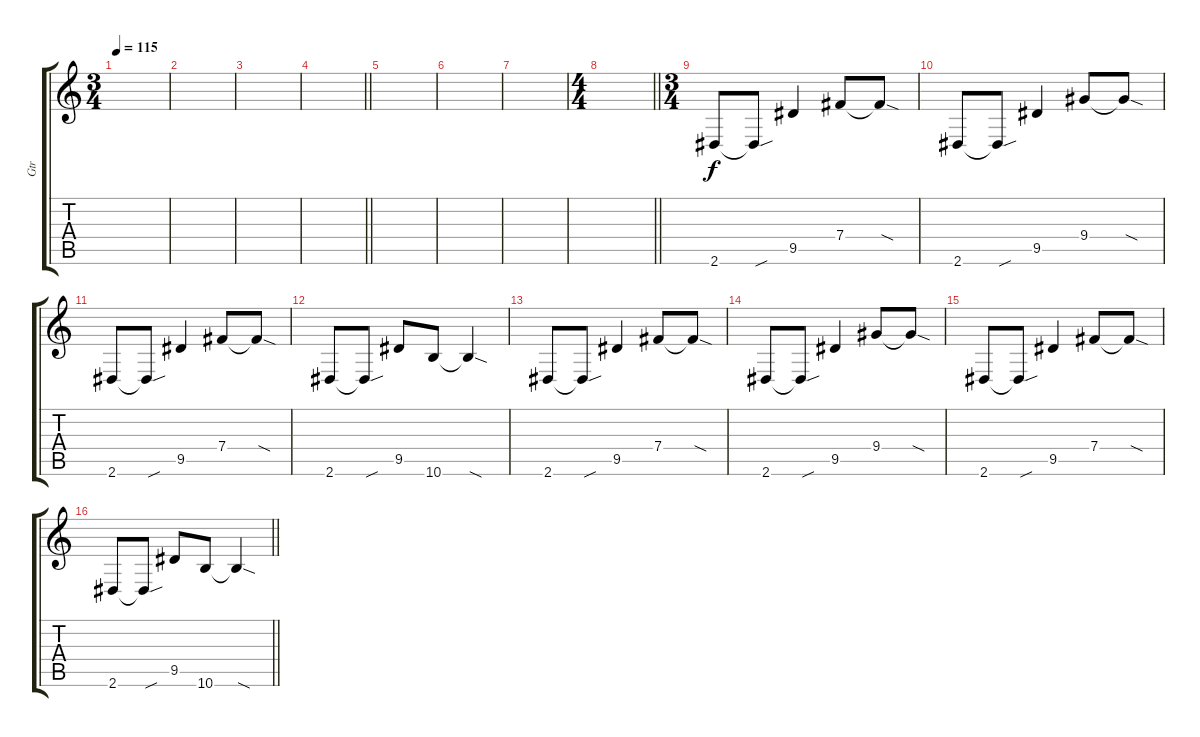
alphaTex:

\track ("Gtr" "Gtr") {instrument electricguitarclean}
\staff {score tabs}
\tuning (Db4 Ab3 E3 B2 Gb2 Db2) {hide}
\ts (3 4)
\tempo 115
\clef g2
\ks c
|
|
|
\barLineRight lightlight
|
\section ("" "")
|
|
|
\ts (4 4)
\barLineRight lightlight
|
\ts (3 4)
\section ("" "")
2.6.8{instrument overdrivenguitar} 2.6{sou t}.8 9.5.4 7.4.8 7.4{sod t}.8 |
2.6.8 2.6{sou t}.8 9.5.4 9.4.8 9.4{sod t}.8 |
2.6.8 2.6{sou t}.8 9.5.4 7.4.8 7.4{sod t}.8 |
2.6.8 2.6{sou t}.8 9.5.8 10.6.8 10.6{sod t}.4 |
2.6.8 2.6{sou t}.8 9.5.4 7.4.8 7.4{sod t}.8 |
2.6.8 2.6{sou t}.8 9.5.4 9.4.8 9.4{sod t}.8 |
2.6.8 2.6{sou t}.8 9.5.4 7.4.8 7.4{sod t}.8 |
\barLineRight lightlight
2.6.8 2.6{sou t}.8 9.5.8 10.6.8 10.6{sod t}.4
